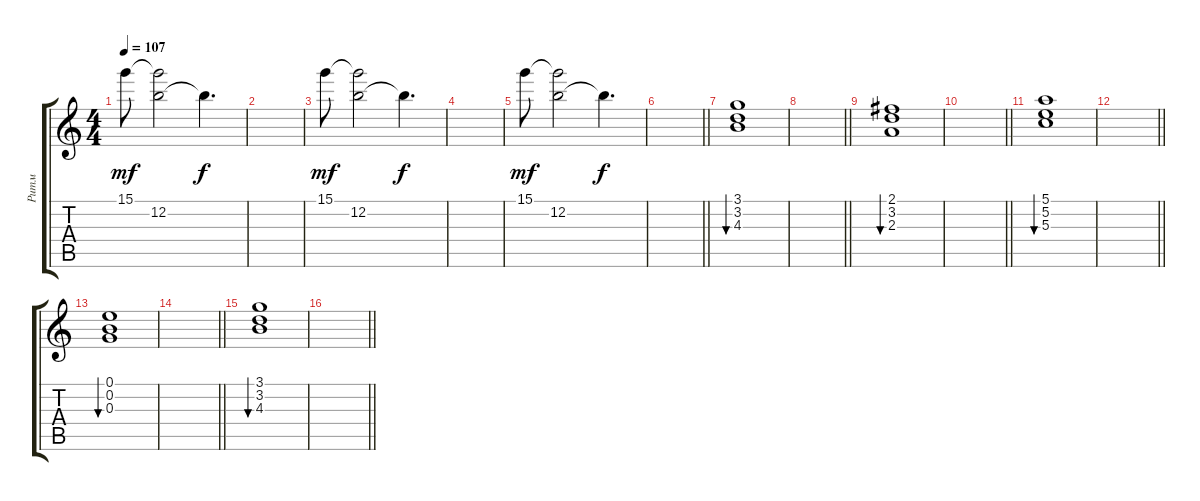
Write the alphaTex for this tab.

\track ("Ритм" "Ритм") {instrument acousticguitarsteel}
\staff {score tabs}
\tuning (E4 B3 G3 D3 A2 E2) {hide}
\ts (4 4)
\tempo 107
\clef g2
\ks c
15.1.8{dy mf} (15.1{t} 12.2).2 12.2{t}.4{d dy f} |
|
15.1.8{dy mf} (15.1{t} 12.2).2 12.2{t}.4{d dy f} |
|
15.1.8{dy mf} (15.1{t} 12.2).2 12.2{t}.4{d dy f} |
\barLineRight lightlight
|
(3.1 3.2 4.3).1{bu 60} |
\barLineRight lightlight
|
(2.1 3.2 2.3).1{bu 60} |
\barLineRight lightlight
|
(5.1 5.2 5.3).1{bu 60} |
\barLineRight lightlight
|
(0.1 0.2 0.3).1{bu 60} |
\barLineRight lightlight
|
(3.1 3.2 4.3).1{bu 60} |
\barLineRight lightlight
